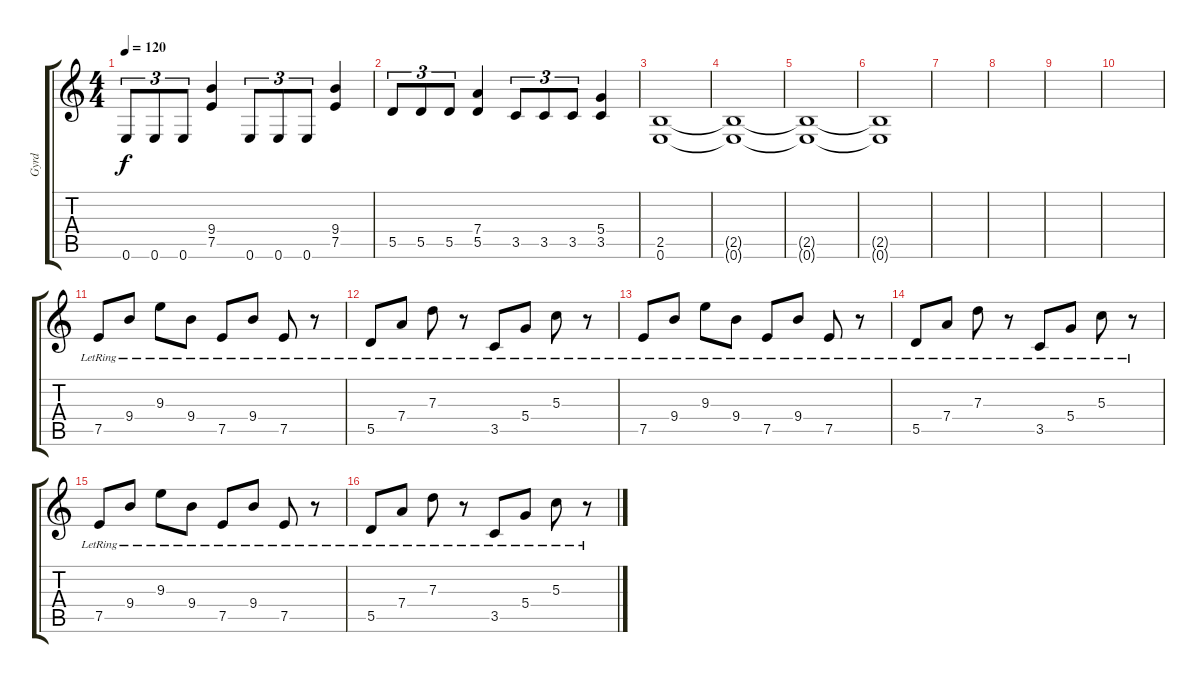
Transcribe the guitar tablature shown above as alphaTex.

\track ("Gyrd" "Gyrd") {instrument distortionguitar}
\staff {score tabs}
\tuning (E4 B3 G3 D3 A2 E2) {hide}
\ts (4 4)
\tempo 120
\clef g2
\ks c
0.6.8{tu (3 2) dy f} 0.6.8{tu (3 2)} 0.6.8{tu (3 2)} (9.4 7.5).4 0.6.8{tu (3 2)} 0.6.8{tu (3 2)} 0.6.8{tu (3 2)} (9.4 7.5).4 |
5.5.8{tu (3 2)} 5.5.8{tu (3 2)} 5.5.8{tu (3 2)} (7.4 5.5).4 3.5.8{tu (3 2)} 3.5.8{tu (3 2)} 3.5.8{tu (3 2)} (5.4 3.5).4 |
(2.5 0.6).1 |
(2.5{t} 0.6{t}).1 |
(2.5{t} 0.6{t}).1 |
(2.5{t} 0.6{t}).1 |
|
|
|
|
7.5{lr}.8{instrument electricguitarclean} 9.4{lr}.8 9.3{lr}.8 9.4{lr}.8 7.5{lr}.8 9.4{lr}.8 7.5{lr}.8 r.8 |
5.5{lr}.8 7.4{lr}.8 7.3{lr}.8 r.8 3.5{lr}.8 5.4{lr}.8 5.3{lr}.8 r.8 |
7.5{lr}.8{instrument electricguitarclean} 9.4{lr}.8 9.3{lr}.8 9.4{lr}.8 7.5{lr}.8 9.4{lr}.8 7.5{lr}.8 r.8 |
5.5{lr}.8 7.4{lr}.8 7.3{lr}.8 r.8 3.5{lr}.8 5.4{lr}.8 5.3{lr}.8 r.8 |
7.5{lr}.8{instrument electricguitarclean} 9.4{lr}.8 9.3{lr}.8 9.4{lr}.8 7.5{lr}.8 9.4{lr}.8 7.5{lr}.8 r.8 |
5.5{lr}.8 7.4{lr}.8 7.3{lr}.8 r.8 3.5{lr}.8 5.4{lr}.8 5.3{lr}.8 r.8
